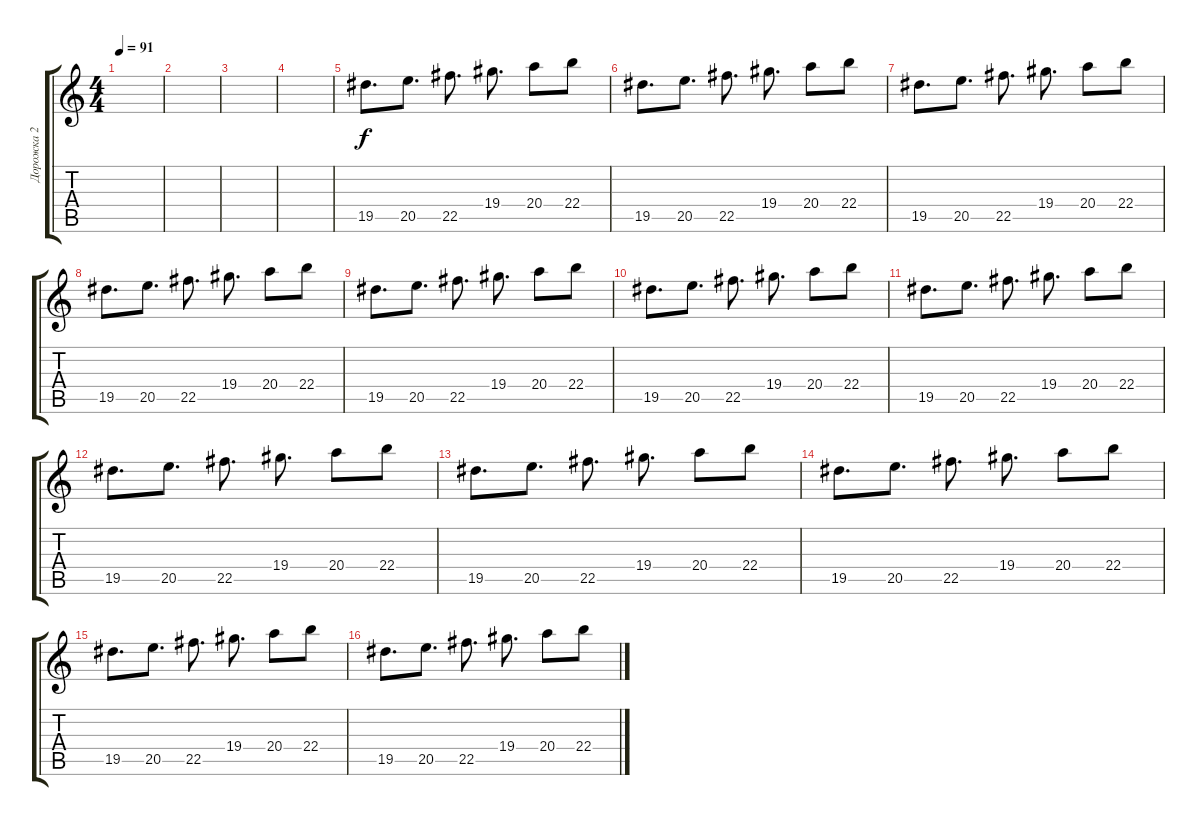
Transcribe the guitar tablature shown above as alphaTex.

\track ("Дорожка 2" "Дорожка 2") {instrument overdrivenguitar}
\staff {score tabs}
\tuning (Eb4 Bb3 Gb3 Db3 Ab2 Db2) {hide}
\ts (4 4)
\tempo 91
\clef g2
\ks c
|
|
|
|
19.5.8{d} 20.5.8{d} 22.5.8{d} 19.4.8{d} 20.4.8 22.4.8 |
19.5.8{d} 20.5.8{d} 22.5.8{d} 19.4.8{d} 20.4.8 22.4.8 |
19.5.8{d} 20.5.8{d} 22.5.8{d} 19.4.8{d} 20.4.8 22.4.8 |
19.5.8{d} 20.5.8{d} 22.5.8{d} 19.4.8{d} 20.4.8 22.4.8 |
19.5.8{d} 20.5.8{d} 22.5.8{d} 19.4.8{d} 20.4.8 22.4.8 |
19.5.8{d} 20.5.8{d} 22.5.8{d} 19.4.8{d} 20.4.8 22.4.8 |
19.5.8{d} 20.5.8{d} 22.5.8{d} 19.4.8{d} 20.4.8 22.4.8 |
19.5.8{d} 20.5.8{d} 22.5.8{d} 19.4.8{d} 20.4.8 22.4.8 |
19.5.8{d} 20.5.8{d} 22.5.8{d} 19.4.8{d} 20.4.8 22.4.8 |
19.5.8{d} 20.5.8{d} 22.5.8{d} 19.4.8{d} 20.4.8 22.4.8 |
19.5.8{d} 20.5.8{d} 22.5.8{d} 19.4.8{d} 20.4.8 22.4.8 |
19.5.8{d} 20.5.8{d} 22.5.8{d} 19.4.8{d} 20.4.8 22.4.8
